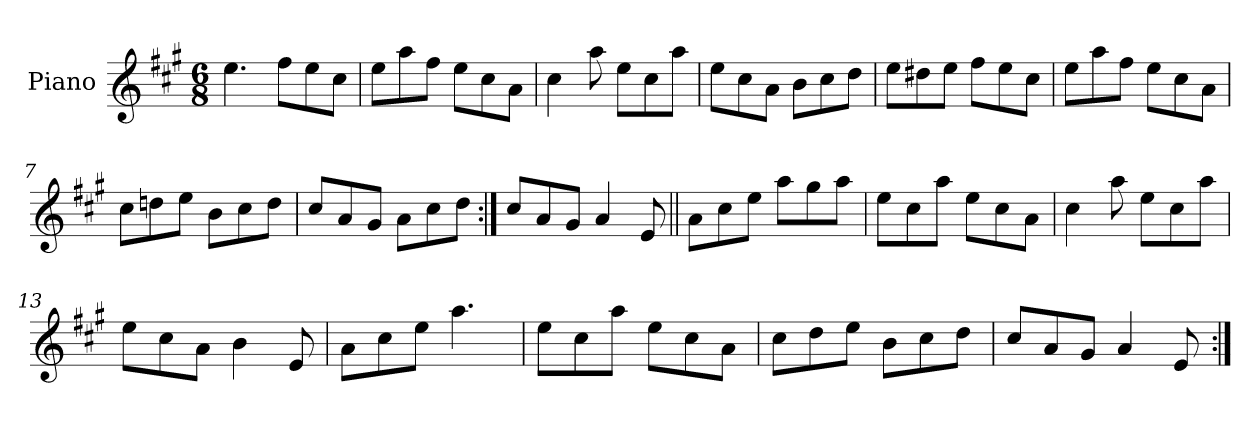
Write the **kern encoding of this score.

**kern
*part1
*staff1
*I"Piano
*I'Pno
*clefG2
*k[f#c#g#]
*A:
*M6/8
=1
4.ee\
8ff#\L
8ee\
8cc#\J
=2
8ee\L
8aa\
8ff#\J
8ee\L
8cc#\
8a\J
=3
4cc#\
8aa\
8ee\L
8cc#\
8aa\J
=4
8ee\L
8cc#\
8a\J
8b\L
8cc#\
8dd\J
=5
8ee\L
8dd#X\
8ee\J
8ff#\L
8ee\
8cc#\J
=6
8ee\L
8aa\
8ff#\J
8ee\L
8cc#\
8a\J
=7
8cc#\L
8ddn\
8ee\J
8b\L
8cc#\
8dd\J
=8
8cc#/L
8a/
8g#/J
8a\L
8cc#\
8dd\J
=9:|!
8cc#/L
8a/
8g#/J
4a/
8e/
=10||
8a\L
8cc#\
8ee\J
8aa\L
8gg#\
8aa\J
=11
8ee\L
8cc#\
8aa\J
8ee\L
8cc#\
8a\J
=12
4cc#\
8aa\
8ee\L
8cc#\
8aa\J
=13
8ee\L
8cc#\
8a\J
4b\
8e/
=14
8a\L
8cc#\
8ee\J
4.aa\
=15
8ee\L
8cc#\
8aa\J
8ee\L
8cc#\
8a\J
=16
8cc#\L
8dd\
8ee\J
8b\L
8cc#\
8dd\J
=17
8cc#/L
8a/
8g#/J
4a/
8e/
=:|!
*-
